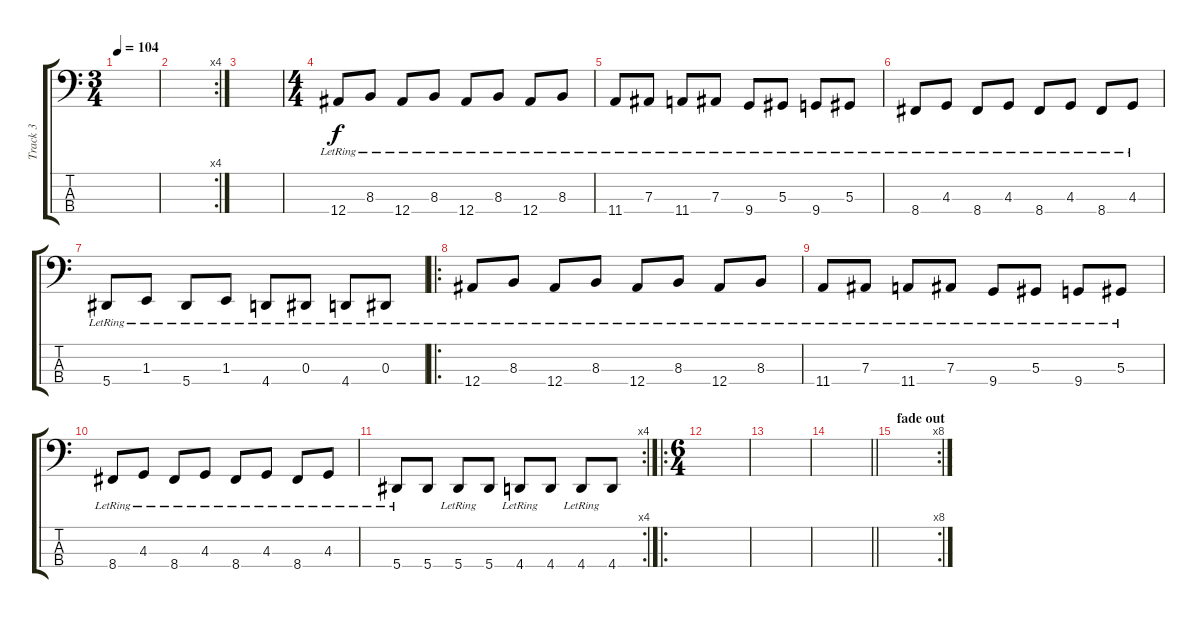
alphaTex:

\track ("Track 3" "Track 3") {instrument electricbasspick}
\staff {score tabs}
\tuning (Db2 Ab1 Eb1 Bb0) {hide}
\ts (3 4)
\tempo 104
\clef f4
\ks c
|
\rc 4
|
|
\ts (4 4)
12.4{lr}.8 8.3{lr}.8 12.4{lr}.8 8.3{lr}.8 12.4{lr}.8 8.3{lr}.8 12.4{lr}.8 8.3{lr}.8 |
11.4{lr}.8 7.3{lr}.8 11.4{lr}.8 7.3{lr}.8 9.4{lr}.8 5.3{lr}.8 9.4{lr}.8 5.3{lr}.8 |
8.4{lr}.8 4.3{lr}.8 8.4{lr}.8 4.3{lr}.8 8.4{lr}.8 4.3{lr}.8 8.4{lr}.8 4.3{lr}.8 |
5.4{lr}.8 1.3{lr}.8 5.4{lr}.8 1.3{lr}.8 4.4{lr}.8 0.3{lr}.8 4.4{lr}.8 0.3{lr}.8 |
\ro
12.4{lr}.8 8.3{lr}.8 12.4{lr}.8 8.3{lr}.8 12.4{lr}.8 8.3{lr}.8 12.4{lr}.8 8.3{lr}.8 |
11.4{lr}.8 7.3{lr}.8 11.4{lr}.8 7.3{lr}.8 9.4{lr}.8 5.3{lr}.8 9.4{lr}.8 5.3{lr}.8 |
8.4{lr}.8 4.3{lr}.8 8.4{lr}.8 4.3{lr}.8 8.4{lr}.8 4.3{lr}.8 8.4{lr}.8 4.3{lr}.8 |
\rc 4
5.4{lr}.8 5.4.8 5.4{lr}.8 5.4.8 4.4{lr}.8 4.4.8 4.4{lr}.8 4.4.8 |
\ro
\ts (6 4)
|
|
\barLineRight lightlight
|
\rc 8
\section ("" "fade out")
